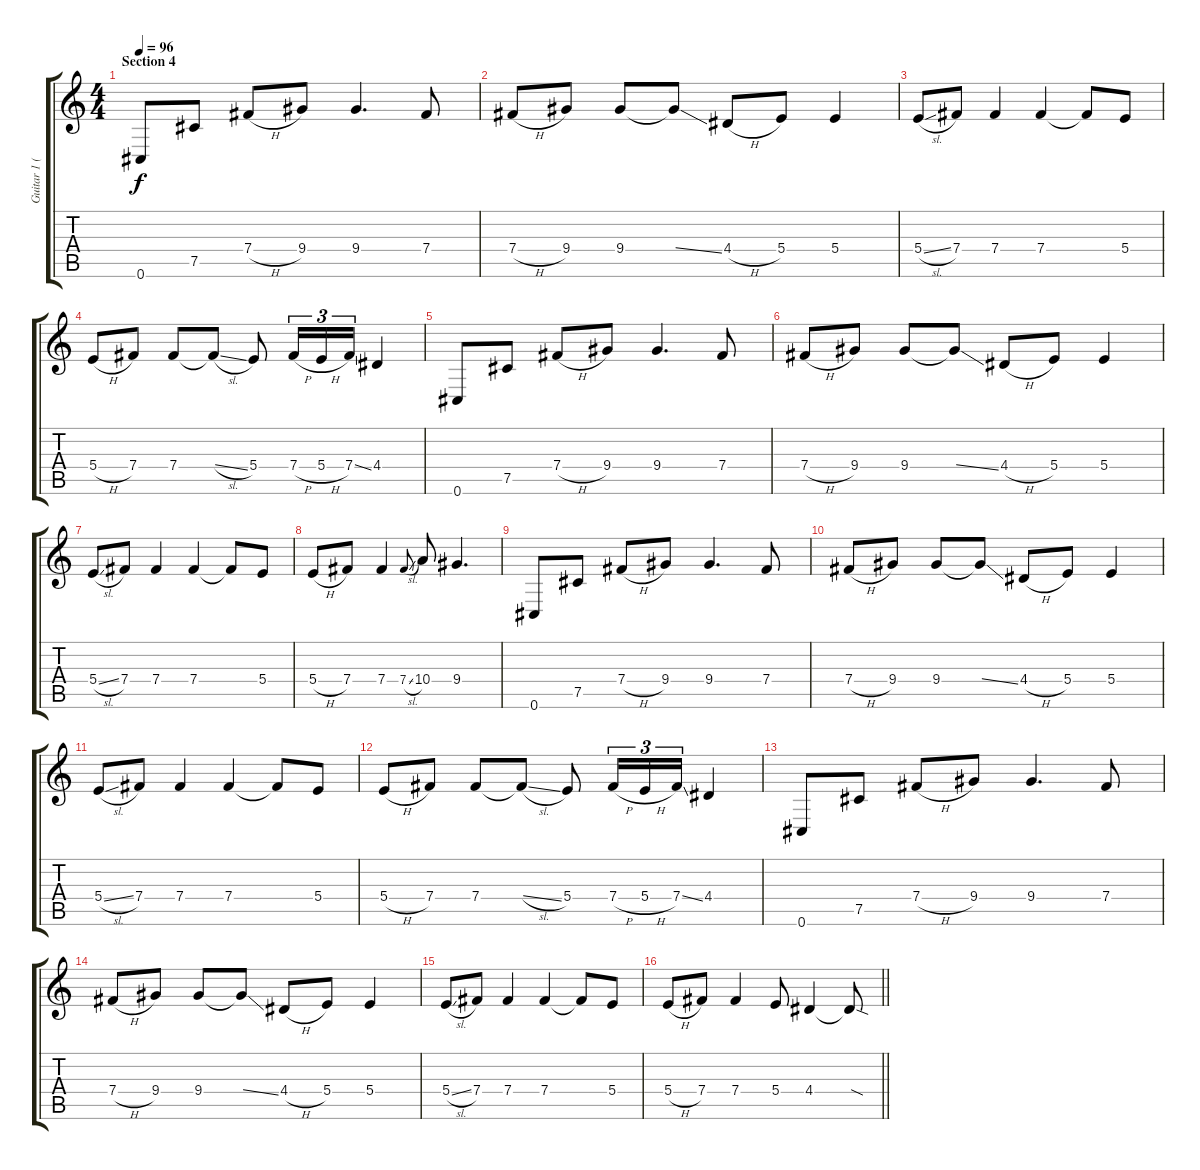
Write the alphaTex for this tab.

\track ("Guitar 1 (Distortion)" "Guitar 1 (") {instrument distortionguitar}
\staff {score tabs}
\tuning (Db4 Ab3 E3 B2 Gb2 Db2) {hide}
\ts (4 4)
\section ("" "Section 4")
\tempo 96
\clef g2
\ks c
0.6.8{dy f} 7.5.8 7.4{h}.8 9.4.8 9.4.4{d} 7.4.8 |
7.4{h}.8 9.4.8 9.4.8 9.4{ss t}.8 4.4{h}.8 5.4.8 5.4.4 |
5.4{sl}.8 7.4.8 7.4.4 7.4.4 7.4{t}.8 5.4.8 |
5.4{h}.8 7.4.8 7.4.8 7.4{sl t}.8 5.4.8 7.4{h}.16{tu (3 2)} 5.4{h}.16{tu (3 2)} 7.4{ss}.16{tu (3 2)} 4.4.4 |
0.6.8 7.5.8 7.4{h}.8 9.4.8 9.4.4{d} 7.4.8 |
7.4{h}.8 9.4.8 9.4.8 9.4{ss t}.8 4.4{h}.8 5.4.8 5.4.4 |
5.4{sl}.8 7.4.8 7.4.4 7.4.4 7.4{t}.8 5.4.8 |
5.4{h}.8 7.4.8 7.4.4 7.4{sl}.8{gr onbeat} 10.4.8 9.4.4{d} |
0.6.8 7.5.8 7.4{h}.8 9.4.8 9.4.4{d} 7.4.8 |
7.4{h}.8 9.4.8 9.4.8 9.4{ss t}.8 4.4{h}.8 5.4.8 5.4.4 |
5.4{sl}.8 7.4.8 7.4.4 7.4.4 7.4{t}.8 5.4.8 |
5.4{h}.8 7.4.8 7.4.8 7.4{sl t}.8 5.4.8 7.4{h}.16{tu (3 2)} 5.4{h}.16{tu (3 2)} 7.4{ss}.16{tu (3 2)} 4.4.4 |
0.6.8 7.5.8 7.4{h}.8 9.4.8 9.4.4{d} 7.4.8 |
7.4{h}.8 9.4.8 9.4.8 9.4{ss t}.8 4.4{h}.8 5.4.8 5.4.4 |
5.4{sl}.8 7.4.8 7.4.4 7.4.4 7.4{t}.8 5.4.8 |
\barLineRight lightlight
5.4{h}.8 7.4.8 7.4.4 5.4.8 4.4.4 4.4{sod t}.8
